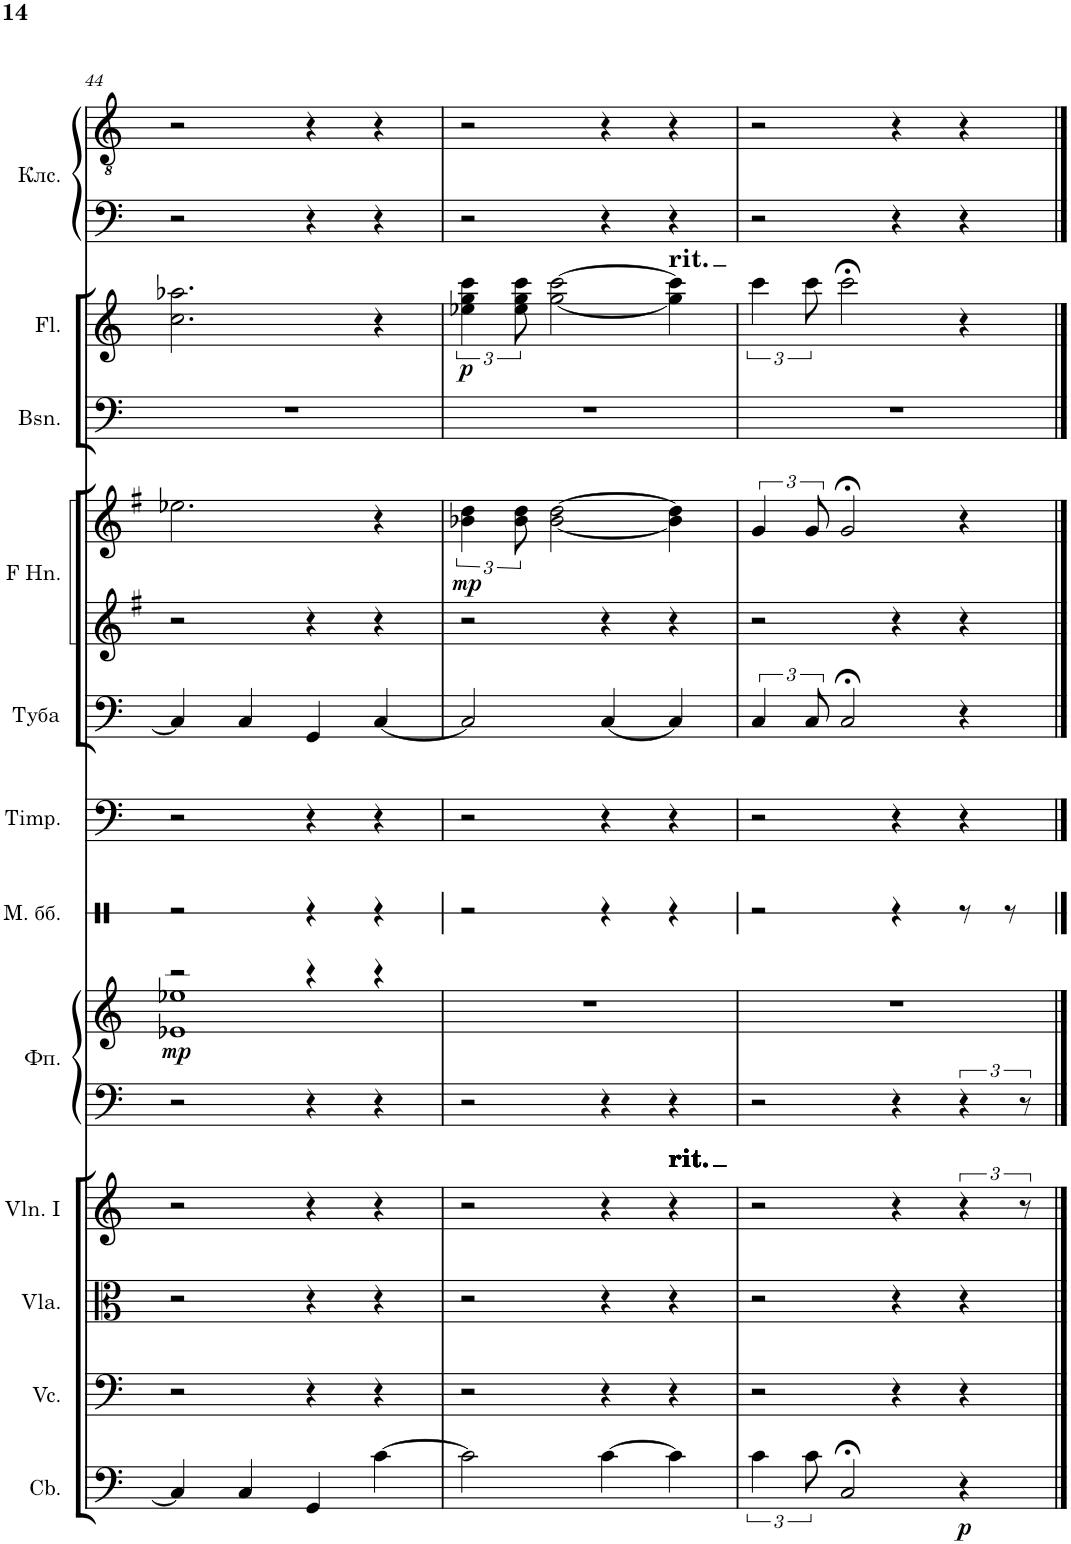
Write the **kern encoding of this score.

**kern	**dynam	**kern	**kern	**kern	**kern	**kern	**dynam	**kern	**kern	**kern	**kern	**kern	**dynam	**kern	**kern	**dynam	**kern	**kern
*part12	*part12	*part11	*part10	*part9	*part8	*part8	*part8	*part7	*part6	*part5	*part4	*part4	*part4	*part3	*part2	*part2	*part1	*part1
*staff15	*staff15	*staff14	*staff13	*staff12	*staff11	*staff10	*staff10/11	*staff9	*staff8	*staff7	*staff6	*staff5	*staff5/6	*staff4	*staff3	*staff3	*staff2	*staff1
*I"Contrabasses	*	*I"Violoncellos	*I"Violas	*I"Violins I	*I"Фортепиано	*	*	*I"Малый барабан	*I"Timpani	*I"Туба	*I"Horns in F	*	*	*I"Bassoons	*I"Flutes	*	*I"Клавесин	*
*I'Cb.	*	*I'Vc.	*I'Vla.	*I'Vln. I	*	*	*	*	*I'Timp.	*	*	*	*	*I'Bsn.	*I'Fl.	*	*	*
!!LO:PB:g=z
*clefF4	*	*clefF4	*clefC3	*clefG2	*clefF4	*clefG2	*	*clefX	*clefF4	*clefF4	*clefG2	*clefG2	*	*clefF4	*clefG2	*	*clefF4	*clefGv2
*Trd7c12	*	*	*	*	*	*	*	*	*	*	*Trd4c7	*Trd4c7	*	*	*	*	*	*
*k[]	*	*k[]	*k[]	*k[]	*k[]	*k[]	*	*k[]	*k[]	*k[]	*k[f#]	*k[f#]	*	*k[]	*k[]	*	*k[]	*k[]
*M4/4	*	*M4/4	*M4/4	*M4/4	*M4/4	*M4/4	*	*M4/4	*M4/4	*M4/4	*M4/4	*M4/4	*	*M4/4	*M4/4	*	*M4/4	*M4/4
=44	=44	=44	=44	=44	=44	=44	=44	=44	=44	=44	=44	=44	=44	=44	=44	=44	=44	=44
*	*	*	*	*	*	*^	*	*	*	*	*	*	*	*	*	*	*	*
!	!	!	!	!	!	!	!	!LO:DY:b	!	!	!	!	!	!	!	!	!	!	!
4C/]	.	2r	2r	2r	2r	2r	1e-X 1ee-X	mp	2r	2r	4C/]	2r	2.ee-X\	.	1r	2.cc\ 2.aa-X\	.	2r	2r
4C/	.	.	.	.	.	.	.	.	.	.	4C/	.	.	.	.	.	.	.	.
4GG/	.	4r	4r	4r	4r	4r	.	.	4r	4r	4GG/	4r	.	.	.	.	.	4r	4r
[4c\	.	4r	4r	4r	4r	4r	.	.	4r	4r	[4C/	4r	4r	.	.	4r	.	4r	4r
*	*	*	*	*	*	*v	*v	*	*	*	*	*	*	*	*	*	*	*	*
=45	=45	=45	=45	=45	=45	=45	=45	=45	=45	=45	=45	=45	=45	=45	=45	=45	=45	=45
!	!	!	!	!	!	!	!	!	!	!	!	!	!LO:DY:b	!	!	!LO:DY:b	!	!
2c\]	.	2r	2r	2r	2r	1r	.	2r	2r	2C/]	2r	6b-X\ 6dd\	mp	1r	6ee-X\ 6gg\ 6ccc\	p	2r	2r
.	.	.	.	.	.	.	.	.	.	.	.	12b-\ 12dd\	.	.	12ee-\ 12gg\ 12ccc\	.	.	.
.	.	.	.	.	.	.	.	.	.	.	.	[2b-\ [2dd\	.	.	[2gg\ [2ccc\	.	.	.
[4c\	.	4r	4r	4r	4r	.	.	4r	4r	[4C/	4r	.	.	.	.	.	4r	4r
!	!	!	!	!	!	!	!	!	!	!	!	!	!	!	!LO:TX:a:t=rit.	!	!	!
!	!	!	!	!LO:TX:a:t=rit.	!	!	!	!	!	!	!	!	!	!	!	!	!	!
!	!	!	!	!LO:TX:a:t=rit.	!	!	!	!	!	!	!	!	!	!	!	!	!	!
!	!	!	!	!LO:TX:a:t=rit.	!	!	!	!	!	!	!	!	!	!	!	!	!	!
!	!	!	!	!LO:TX:a:t=rit.	!	!	!	!	!	!	!	!	!	!	!	!	!	!
!	!	!	!	!LO:TX:a:t=rit.	!	!	!	!	!	!	!	!	!	!	!	!	!	!
!	!	!	!	!LO:TX:a:t=rit.	!	!	!	!	!	!	!	!	!	!	!	!	!	!
!	!	!	!	!LO:TX:a:t=rit.	!	!	!	!	!	!	!	!	!	!	!	!	!	!
4c\]	.	4r	4r	4r	4r	.	.	4r	4r	4C/]	4r	4b-\] 4dd\]	.	.	4gg\] 4ccc\]	.	4r	4r
=46	=46	=46	=46	=46	=46	=46	=46	=46	=46	=46	=46	=46	=46	=46	=46	=46	=46	=46
6c\	.	2r	2r	2r	2r	1r	.	2r	2r	6C/	2r	6g/	.	1r	6ccc\	.	2r	2r
12c\	.	.	.	.	.	.	.	.	.	12C/	.	12g/	.	.	12ccc\	.	.	.
2C;</	.	.	.	.	.	.	.	.	.	2C;</	.	2g;</	.	.	2ccc;<\	.	.	.
.	.	4r	4r	4r	4r	.	.	4r	4r	.	4r	.	.	.	.	.	4r	4r
!	!LO:DY:b	!	!	!	!	!	!	!	!	!	!	!	!	!	!	!	!	!
4r	p	4r	4r	4r	4r	.	.	8r	4r	4r	4r	4r	.	.	4r	.	4r	4r
.	.	.	.	.	.	.	.	8r	.	.	.	.	.	.	.	.	.	.
==	==	==	==	==	==	==	==	==	==	==	==	==	==	==	==	==	==	==
*-	*-	*-	*-	*-	*-	*-	*-	*-	*-	*-	*-	*-	*-	*-	*-	*-	*-	*-
